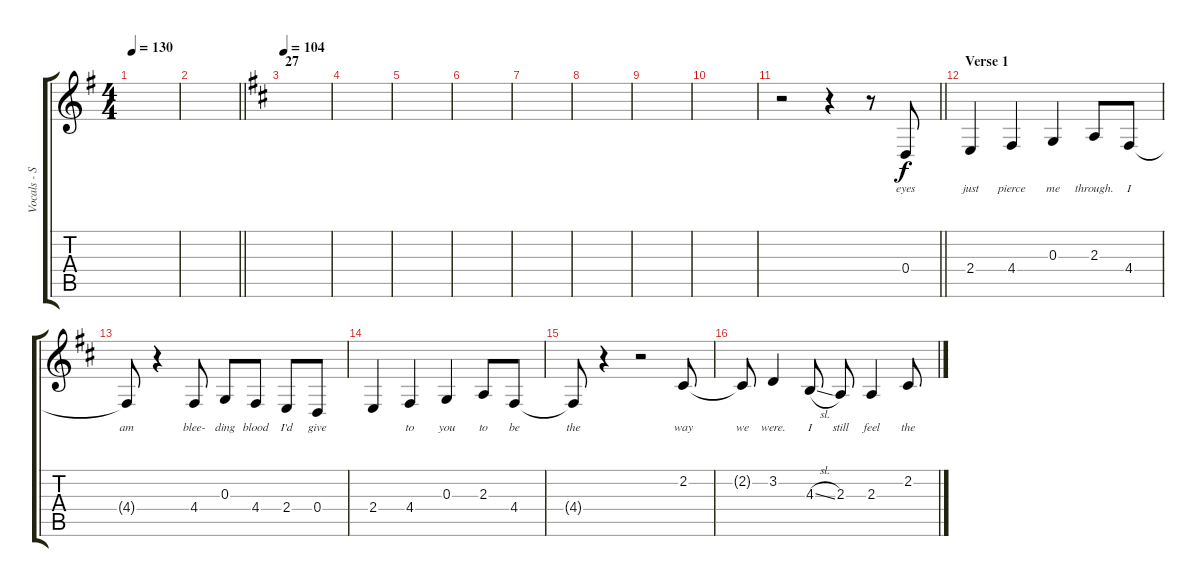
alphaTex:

\track ("Vocals - Simon Neil" "Vocals - S") {instrument altosax}
\staff {score tabs}
\tuning (E4 B3 G3 D3 A2 E2) {hide}
\ts (4 4)
\tempo 130
\clef g2
\ks eminor
|
\barLineRight lightlight
|
\section ("" "27")
\tempo 104
\ks d
|
|
|
|
|
|
|
|
\barLineRight lightlight
r.2 r.4 r.8 0.4.8{lyrics (0 "eyes") lyrics (1 "") lyrics (2 "") lyrics (3 "") lyrics (4 "") volume 16} |
\section ("" "Verse 1")
2.4.4{lyrics (0 "just") lyrics (1 "") lyrics (2 "") lyrics (3 "") lyrics (4 "")} 4.4.4{lyrics (0 "pierce") lyrics (1 "") lyrics (2 "") lyrics (3 "") lyrics (4 "")} 0.3.4{lyrics (0 "me") lyrics (1 "") lyrics (2 "") lyrics (3 "") lyrics (4 "")} 2.3.8{lyrics (0 "through.") lyrics (1 "") lyrics (2 "") lyrics (3 "") lyrics (4 "")} 4.4.8{lyrics (0 "I") lyrics (1 "") lyrics (2 "") lyrics (3 "") lyrics (4 "")} |
4.4{t}.8{lyrics (0 "am") lyrics (1 "") lyrics (2 "") lyrics (3 "") lyrics (4 "")} r.4 4.4.8{lyrics (0 "blee-") lyrics (1 "") lyrics (2 "") lyrics (3 "") lyrics (4 "")} 0.3.8{lyrics (0 "ding") lyrics (1 "") lyrics (2 "") lyrics (3 "") lyrics (4 "")} 4.4.8{lyrics (0 "blood") lyrics (1 "") lyrics (2 "") lyrics (3 "") lyrics (4 "")} 2.4.8{lyrics (0 "I'd") lyrics (1 "") lyrics (2 "") lyrics (3 "") lyrics (4 "")} 0.4.8{lyrics (0 "give") lyrics (1 "") lyrics (2 "") lyrics (3 "") lyrics (4 "")} |
2.4.4{lyrics (0 "") lyrics (1 "") lyrics (2 "") lyrics (3 "") lyrics (4 "")} 4.4.4{lyrics (0 "to") lyrics (1 "") lyrics (2 "") lyrics (3 "") lyrics (4 "")} 0.3.4{lyrics (0 "you") lyrics (1 "") lyrics (2 "") lyrics (3 "") lyrics (4 "")} 2.3.8{lyrics (0 "to") lyrics (1 "") lyrics (2 "") lyrics (3 "") lyrics (4 "")} 4.4.8{lyrics (0 "be") lyrics (1 "") lyrics (2 "") lyrics (3 "") lyrics (4 "")} |
4.4{t}.8{lyrics (0 "the") lyrics (1 "") lyrics (2 "") lyrics (3 "") lyrics (4 "")} r.4 r.2 2.2.8{lyrics (0 "way") lyrics (1 "") lyrics (2 "") lyrics (3 "") lyrics (4 "")} |
2.2{t}.8{lyrics (0 "we") lyrics (1 "") lyrics (2 "") lyrics (3 "") lyrics (4 "")} 3.2.4{lyrics (0 "were.") lyrics (1 "") lyrics (2 "") lyrics (3 "") lyrics (4 "")} 4.3{sl}.8{lyrics (0 "I") lyrics (1 "") lyrics (2 "") lyrics (3 "") lyrics (4 "")} 2.3.8{lyrics (0 "still") lyrics (1 "") lyrics (2 "") lyrics (3 "") lyrics (4 "")} 2.3.4{lyrics (0 "feel") lyrics (1 "") lyrics (2 "") lyrics (3 "") lyrics (4 "")} 2.2.8{lyrics (0 "the") lyrics (1 "") lyrics (2 "") lyrics (3 "") lyrics (4 "")}
